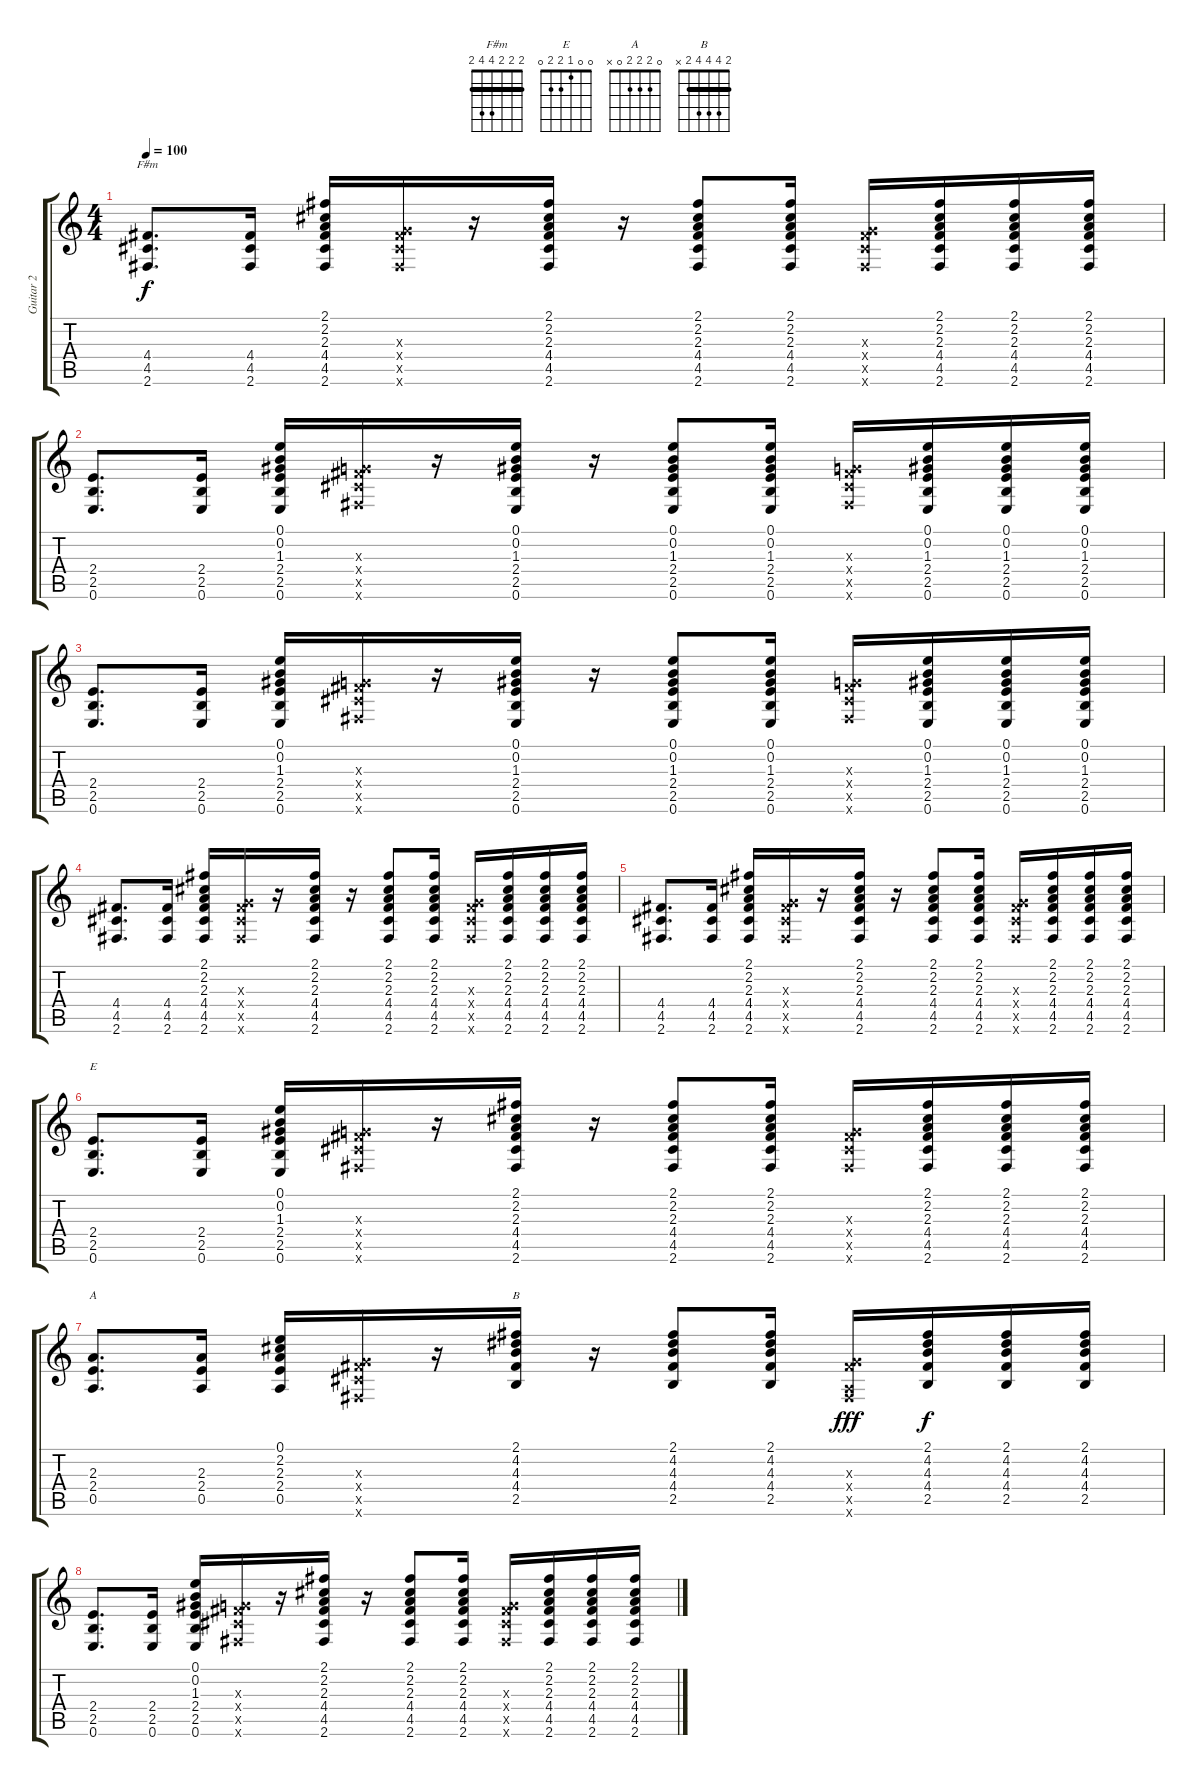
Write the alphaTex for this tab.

\track ("Guitar 2" "Guitar 2") {instrument acousticguitarsteel}
\staff {score tabs}
\tuning (E4 B3 G3 D3 A2 E2) {hide}
\chord ("F#m" 2 2 2 4 4 2) {barre 2}
\chord ("E" 0 0 1 2 2 0)
\chord ("A" 0 2 2 2 0 x)
\chord ("B" 2 4 4 4 2 x) {barre 2}
\ts (4 4)
\tempo 100
\clef g2
\ks c
(4.4 4.5 2.6).8{d ch "F#m" dy f} (4.4 4.5 2.6).16 (2.1 2.2 2.3 4.4 4.5 2.6).16 (0.3{x} 4.4{x} 4.5{x} 2.6{x}).16 r.16 (2.1 2.2 2.3 4.4 4.5 2.6).16 r.16 (2.1 2.2 2.3 4.4 4.5 2.6).8 (2.1 2.2 2.3 4.4 4.5 2.6).16 (0.3{x} 4.4{x} 4.5{x} 2.6{x}).16 (2.1 2.2 2.3 4.4 4.5 2.6).16 (2.1 2.2 2.3 4.4 4.5 2.6).16 (2.1 2.2 2.3 4.4 4.5 2.6).16 |
(2.4 2.5 0.6).8{d} (2.4 2.5 0.6).16 (0.1 0.2 1.3 2.4 2.5 0.6).16 (0.3{x} 4.4{x} 4.5{x} 2.6{x}).16 r.16 (0.1 0.2 1.3 2.4 2.5 0.6).16 r.16 (0.1 0.2 1.3 2.4 2.5 0.6).8 (0.1 0.2 1.3 2.4 2.5 0.6).16 (0.3{x} 4.4{x} 4.5{x} 2.6{x}).16 (0.1 0.2 1.3 2.4 2.5 0.6).16 (0.1 0.2 1.3 2.4 2.5 0.6).16 (0.1 0.2 1.3 2.4 2.5 0.6).16 |
(2.4 2.5 0.6).8{d} (2.4 2.5 0.6).16 (0.1 0.2 1.3 2.4 2.5 0.6).16 (0.3{x} 4.4{x} 4.5{x} 2.6{x}).16 r.16 (0.1 0.2 1.3 2.4 2.5 0.6).16 r.16 (0.1 0.2 1.3 2.4 2.5 0.6).8 (0.1 0.2 1.3 2.4 2.5 0.6).16 (0.3{x} 4.4{x} 4.5{x} 2.6{x}).16 (0.1 0.2 1.3 2.4 2.5 0.6).16 (0.1 0.2 1.3 2.4 2.5 0.6).16 (0.1 0.2 1.3 2.4 2.5 0.6).16 |
(4.4 4.5 2.6).8{d} (4.4 4.5 2.6).16 (2.1 2.2 2.3 4.4 4.5 2.6).16 (0.3{x} 4.4{x} 4.5{x} 2.6{x}).16 r.16 (2.1 2.2 2.3 4.4 4.5 2.6).16 r.16 (2.1 2.2 2.3 4.4 4.5 2.6).8 (2.1 2.2 2.3 4.4 4.5 2.6).16 (0.3{x} 4.4{x} 4.5{x} 2.6{x}).16 (2.1 2.2 2.3 4.4 4.5 2.6).16 (2.1 2.2 2.3 4.4 4.5 2.6).16 (2.1 2.2 2.3 4.4 4.5 2.6).16 |
(4.4 4.5 2.6).8{d} (4.4 4.5 2.6).16 (2.1 2.2 2.3 4.4 4.5 2.6).16 (0.3{x} 4.4{x} 4.5{x} 2.6{x}).16 r.16 (2.1 2.2 2.3 4.4 4.5 2.6).16 r.16 (2.1 2.2 2.3 4.4 4.5 2.6).8 (2.1 2.2 2.3 4.4 4.5 2.6).16 (0.3{x} 4.4{x} 4.5{x} 2.6{x}).16 (2.1 2.2 2.3 4.4 4.5 2.6).16 (2.1 2.2 2.3 4.4 4.5 2.6).16 (2.1 2.2 2.3 4.4 4.5 2.6).16 |
(2.4 2.5 0.6).8{d ch "E"} (2.4 2.5 0.6).16 (0.1 0.2 1.3 2.4 2.5 0.6).16 (0.3{x} 4.4{x} 4.5{x} 2.6{x}).16 r.16 (2.1 2.2 2.3 4.4 4.5 2.6).16 r.16 (2.1 2.2 2.3 4.4 4.5 2.6).8 (2.1 2.2 2.3 4.4 4.5 2.6).16 (0.3{x} 4.4{x} 4.5{x} 2.6{x}).16 (2.1 2.2 2.3 4.4 4.5 2.6).16 (2.1 2.2 2.3 4.4 4.5 2.6).16 (2.1 2.2 2.3 4.4 4.5 2.6).16 |
(2.3 2.4 0.5).8{d ch "A"} (2.3 2.4 0.5).16 (0.1 2.2 2.3 2.4 0.5).16 (0.3{x} 4.4{x} 4.5{x} 2.6{x}).16 r.16 (2.1 4.2 4.3 4.4 2.5).16{ch "B"} r.16 (2.1 4.2 4.3 4.4 2.5).8 (2.1 4.2 4.3 4.4 2.5).16 (0.3{x} 4.4{x} 0.5{x} 2.6{x}).16{dy fff} (2.1 4.2 4.3 4.4 2.5).16{dy f} (2.1 4.2 4.3 4.4 2.5).16 (2.1 4.2 4.3 4.4 2.5).16 |
(2.4 2.5 0.6).8{d} (2.4 2.5 0.6).16 (0.1 0.2 1.3 2.4 2.5 0.6).16 (0.3{x} 4.4{x} 4.5{x} 2.6{x}).16 r.16 (2.1 2.2 2.3 4.4 4.5 2.6).16 r.16 (2.1 2.2 2.3 4.4 4.5 2.6).8 (2.1 2.2 2.3 4.4 4.5 2.6).16 (0.3{x} 4.4{x} 4.5{x} 2.6{x}).16 (2.1 2.2 2.3 4.4 4.5 2.6).16 (2.1 2.2 2.3 4.4 4.5 2.6).16 (2.1 2.2 2.3 4.4 4.5 2.6).16
